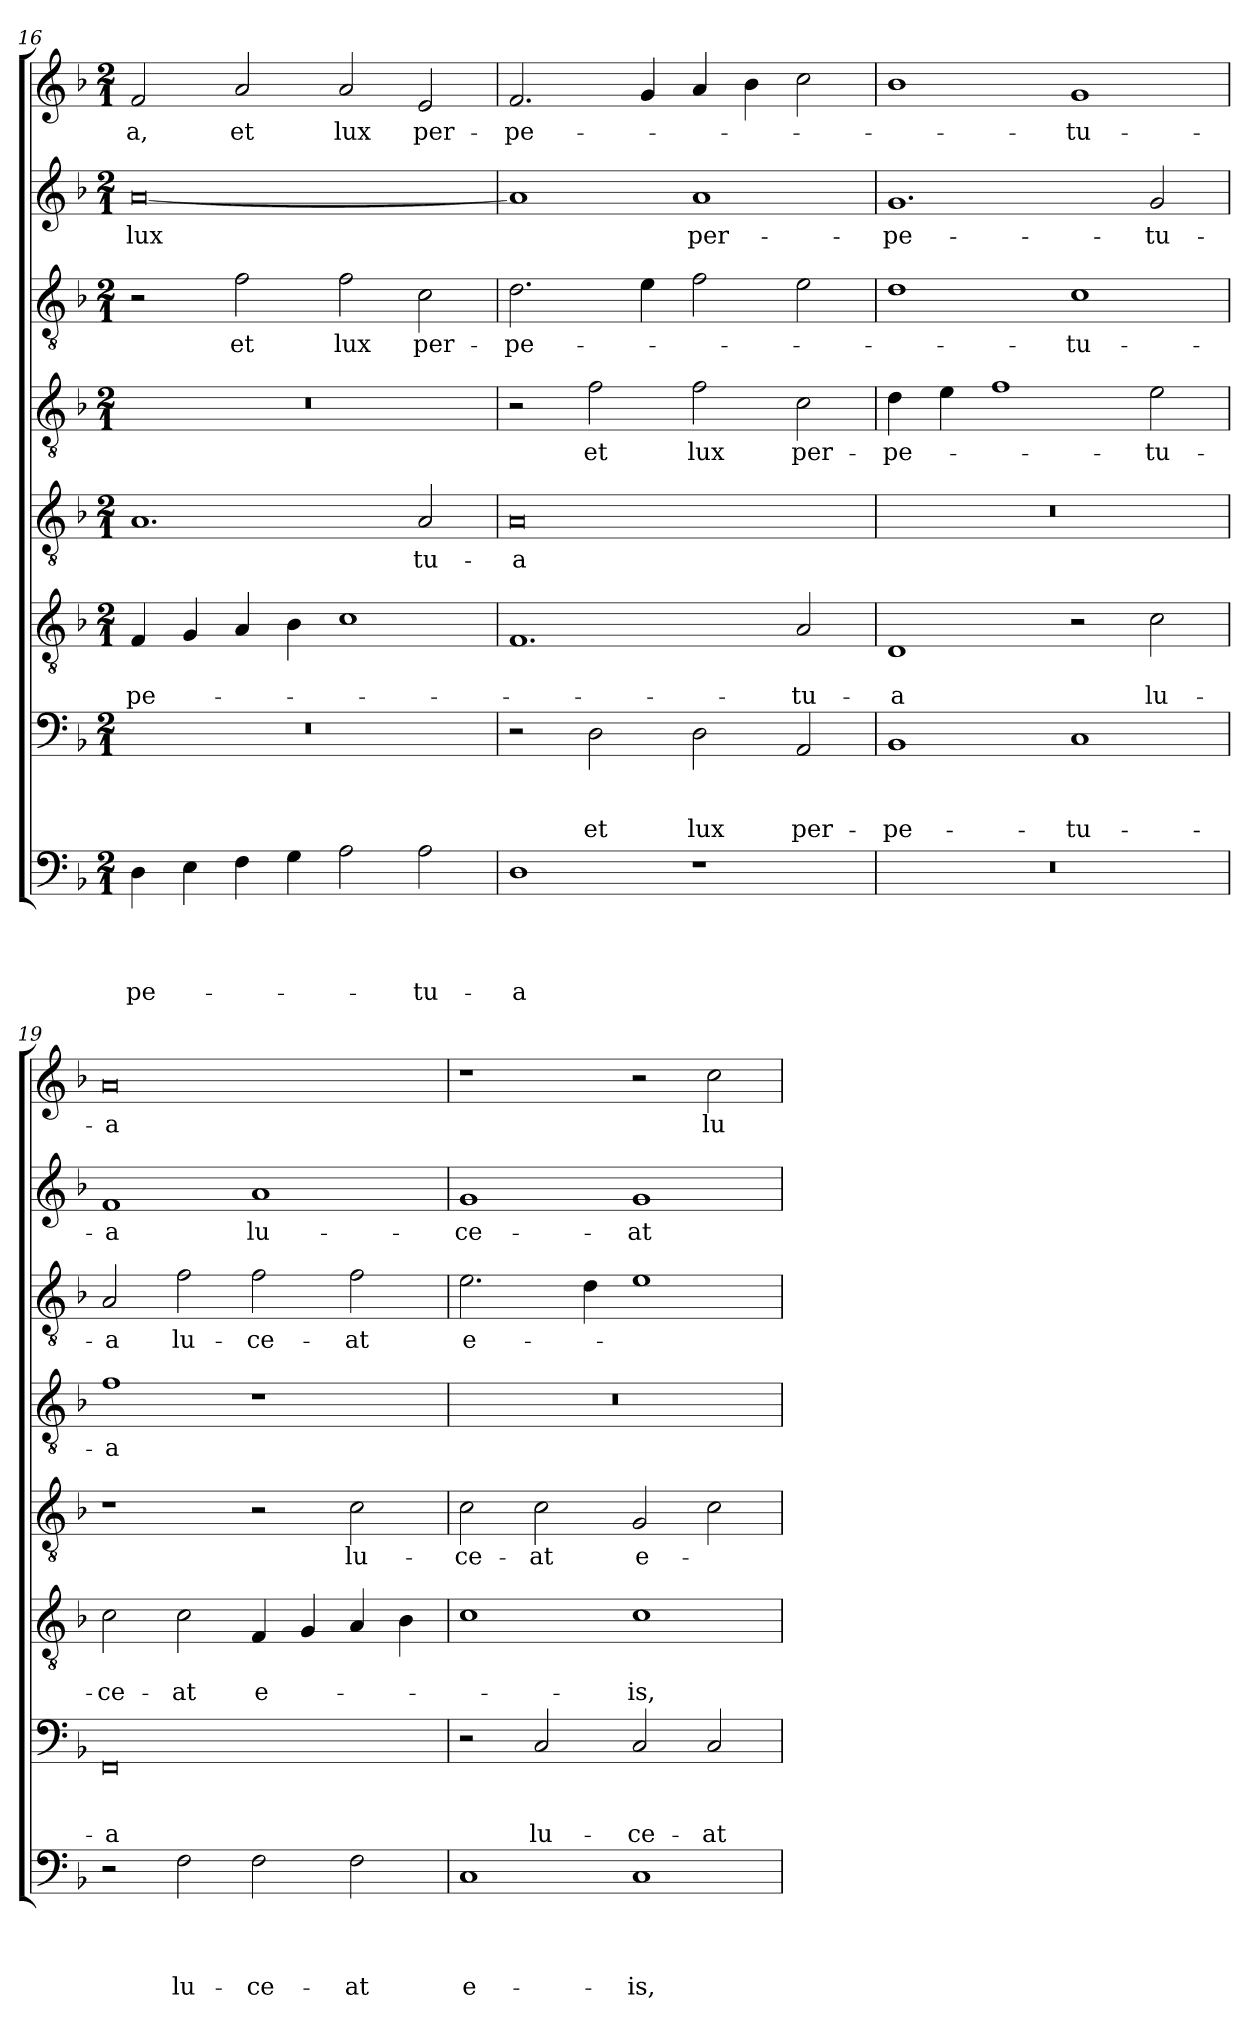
**kern	**text	**text	**text	**text	**kern	**text	**text	**text	**kern	**text	**text	**kern	**text	**kern	**text	**kern	**text	**kern	**text	**kern	**text
*part8	*part8	*part8	*part8	*part8	*part7	*part7	*part7	*part7	*part6	*part6	*part6	*part5	*part5	*part4	*part4	*part3	*part3	*part2	*part2	*part1	*part1
*staff8	*staff8	*staff8	*staff8	*staff8	*staff7	*staff7	*staff7	*staff7	*staff6	*staff6	*staff6	*staff5	*staff5	*staff4	*staff4	*staff3	*staff3	*staff2	*staff2	*staff1	*staff1
*clefF4	*	*	*	*	*clefF4	*	*	*	*clefGv2	*	*	*clefGv2	*	*clefGv2	*	*clefGv2	*	*clefG2	*	*clefG2	*
*k[b-]	*	*	*	*	*k[b-]	*	*	*	*k[b-]	*	*	*k[b-]	*	*k[b-]	*	*k[b-]	*	*k[b-]	*	*k[b-]	*
*F:	*	*	*	*	*F:	*	*	*	*F:	*	*	*F:	*	*F:	*	*F:	*	*F:	*	*F:	*
*M2/1	*	*	*	*	*M2/1	*	*	*	*M2/1	*	*	*M2/1	*	*M2/1	*	*M2/1	*	*M2/1	*	*M2/1	*
=16	=16	=16	=16	=16	=16	=16	=16	=16	=16	=16	=16	=16	=16	=16	=16	=16	=16	=16	=16	=16	=16
!	!	!	!	!LO:LY:b	!	!	!	!	!	!	!LO:LY:b	!	!	!	!	!	!	!	!LO:LY:b	!	!LO:LY:b
4D\	.	.	.	-pe-	0r	.	.	.	4F/	.	-pe-	1.A	.	0r	.	2r	.	[0a	lux	2f/	-a,
4E\	.	.	.	.	.	.	.	.	4G/	.	.	.	.	.	.	.	.	.	.	.	.
!	!	!	!	!	!	!	!	!	!	!	!	!	!	!	!	!	!LO:LY:b	!	!	!	!LO:LY:b
4F\	.	.	.	.	.	.	.	.	4A/	.	.	.	.	.	.	2f\	et	.	.	2a/	et
4G\	.	.	.	.	.	.	.	.	4B-\	.	.	.	.	.	.	.	.	.	.	.	.
!	!	!	!	!	!	!	!	!	!	!	!	!	!	!	!	!	!LO:LY:b	!	!	!	!LO:LY:b
2A\	.	.	.	.	.	.	.	.	1c	.	.	.	.	.	.	2f\	lux	.	.	2a/	lux
!	!	!	!	!LO:LY:b	!	!	!	!	!	!	!	!	!LO:LY:b	!	!	!	!LO:LY:b	!	!	!	!LO:LY:b
2A\	.	.	.	-tu-	.	.	.	.	.	.	.	2A/	-tu-	.	.	2c\	per-	.	.	2e/	per-
=17	=17	=17	=17	=17	=17	=17	=17	=17	=17	=17	=17	=17	=17	=17	=17	=17	=17	=17	=17	=17	=17
!	!	!	!	!LO:LY:b	!	!	!	!	!	!	!	!	!LO:LY:b	!	!	!	!LO:LY:b	!	!	!	!LO:LY:b
1D	.	.	.	-a	2r	.	.	.	1.F	.	.	0A	-a	2r	.	2.d\	-pe-	1a]	.	2.f/	-pe-
!	!	!	!	!	!	!	!	!LO:LY:b	!	!	!	!	!	!	!LO:LY:b	!	!	!	!	!	!
.	.	.	.	.	2D\	.	.	et	.	.	.	.	.	2f\	et	.	.	.	.	.	.
.	.	.	.	.	.	.	.	.	.	.	.	.	.	.	.	4e\	.	.	.	4g/	.
!	!	!	!	!	!	!	!	!LO:LY:b	!	!	!	!	!	!	!LO:LY:b	!	!	!	!LO:LY:b	!	!
1r	.	.	.	.	2D\	.	.	lux	.	.	.	.	.	2f\	lux	2f\	.	1a	per-	4a/	.
.	.	.	.	.	.	.	.	.	.	.	.	.	.	.	.	.	.	.	.	4b-\	.
!	!	!	!	!	!	!	!	!LO:LY:b	!	!	!LO:LY:b	!	!	!	!LO:LY:b	!	!	!	!	!	!
.	.	.	.	.	2AA/	.	.	per-	2A/	.	-tu-	.	.	2c\	per-	2e\	.	.	.	2cc\	.
=18	=18	=18	=18	=18	=18	=18	=18	=18	=18	=18	=18	=18	=18	=18	=18	=18	=18	=18	=18	=18	=18
!	!	!	!	!	!	!	!	!LO:LY:b	!	!	!LO:LY:b	!	!	!	!LO:LY:b	!	!	!	!LO:LY:b	!	!
0r	.	.	.	.	1BB-	.	.	-pe-	1D	.	-a	0r	.	4d\	-pe-	1d	.	1.g	-pe-	1b-	.
.	.	.	.	.	.	.	.	.	.	.	.	.	.	4e\	.	.	.	.	.	.	.
.	.	.	.	.	.	.	.	.	.	.	.	.	.	1f	.	.	.	.	.	.	.
!	!	!	!	!	!	!	!	!LO:LY:b	!	!	!	!	!	!	!	!	!LO:LY:b	!	!	!	!LO:LY:b
.	.	.	.	.	1C	.	.	-tu-	2r	.	.	.	.	.	.	1c	-tu-	.	.	1g	-tu-
!	!	!	!	!	!	!	!	!	!	!	!LO:LY:b	!	!	!	!LO:LY:b	!	!	!	!LO:LY:b	!	!
.	.	.	.	.	.	.	.	.	2c\	.	lu-	.	.	2e\	-tu-	.	.	2g/	-tu-	.	.
!!LO:LB:g=z
=19	=19	=19	=19	=19	=19	=19	=19	=19	=19	=19	=19	=19	=19	=19	=19	=19	=19	=19	=19	=19	=19
!	!	!	!	!	!	!	!	!LO:LY:b	!	!	!LO:LY:b	!	!	!	!LO:LY:b	!	!LO:LY:b	!	!LO:LY:b	!	!LO:LY:b
2r	.	.	.	.	0FF	.	.	-a	2c\	.	-ce-	1r	.	1f	-a	2A/	-a	1f	-a	0a	-a
!	!	!	!	!LO:LY:b	!	!	!	!	!	!	!LO:LY:b	!	!	!	!	!	!LO:LY:b	!	!	!	!
2F\	.	.	.	lu-	.	.	.	.	2c\	.	-at	.	.	.	.	2f\	lu-	.	.	.	.
!	!	!	!	!LO:LY:b	!	!	!	!	!	!	!LO:LY:b	!	!	!	!	!	!LO:LY:b	!	!LO:LY:b	!	!
2F\	.	.	.	-ce-	.	.	.	.	4F/	.	e-	2r	.	1r	.	2f\	-ce-	1a	lu-	.	.
.	.	.	.	.	.	.	.	.	4G/	.	.	.	.	.	.	.	.	.	.	.	.
!	!	!	!	!LO:LY:b	!	!	!	!	!	!	!	!	!LO:LY:b	!	!	!	!LO:LY:b	!	!	!	!
2F\	.	.	.	-at	.	.	.	.	4A/	.	.	2c\	lu-	.	.	2f\	-at	.	.	.	.
.	.	.	.	.	.	.	.	.	4B-\	.	.	.	.	.	.	.	.	.	.	.	.
=20	=20	=20	=20	=20	=20	=20	=20	=20	=20	=20	=20	=20	=20	=20	=20	=20	=20	=20	=20	=20	=20
!	!	!	!	!LO:LY:b	!	!	!	!	!	!	!	!	!LO:LY:b	!	!	!	!LO:LY:b	!	!LO:LY:b	!	!
1C	.	.	.	e-	2r	.	.	.	1c	.	.	2c\	-ce-	0r	.	2.e\	e-	1g	-ce-	1r	.
!	!	!	!	!	!	!	!	!LO:LY:b	!	!	!	!	!LO:LY:b	!	!	!	!	!	!	!	!
.	.	.	.	.	2C/	.	.	lu-	.	.	.	2c\	-at	.	.	.	.	.	.	.	.
.	.	.	.	.	.	.	.	.	.	.	.	.	.	.	.	4d\	.	.	.	.	.
!	!	!	!	!LO:LY:b	!	!	!	!LO:LY:b	!	!	!LO:LY:b	!	!LO:LY:b	!	!	!	!	!	!LO:LY:b	!	!
1C	.	.	.	-is,	2C/	.	.	-ce-	1c	.	-is,	2G/	e-	.	.	1e	.	1g	-at	2r	.
!	!	!	!	!	!	!	!	!LO:LY:b	!	!	!	!	!	!	!	!	!	!	!	!	!LO:LY:b
.	.	.	.	.	2C/	.	.	-at	.	.	.	2c\	.	.	.	.	.	.	.	2cc\	lu-
=	=	=	=	=	=	=	=	=	=	=	=	=	=	=	=	=	=	=	=	=	=
*-	*-	*-	*-	*-	*-	*-	*-	*-	*-	*-	*-	*-	*-	*-	*-	*-	*-	*-	*-	*-	*-
